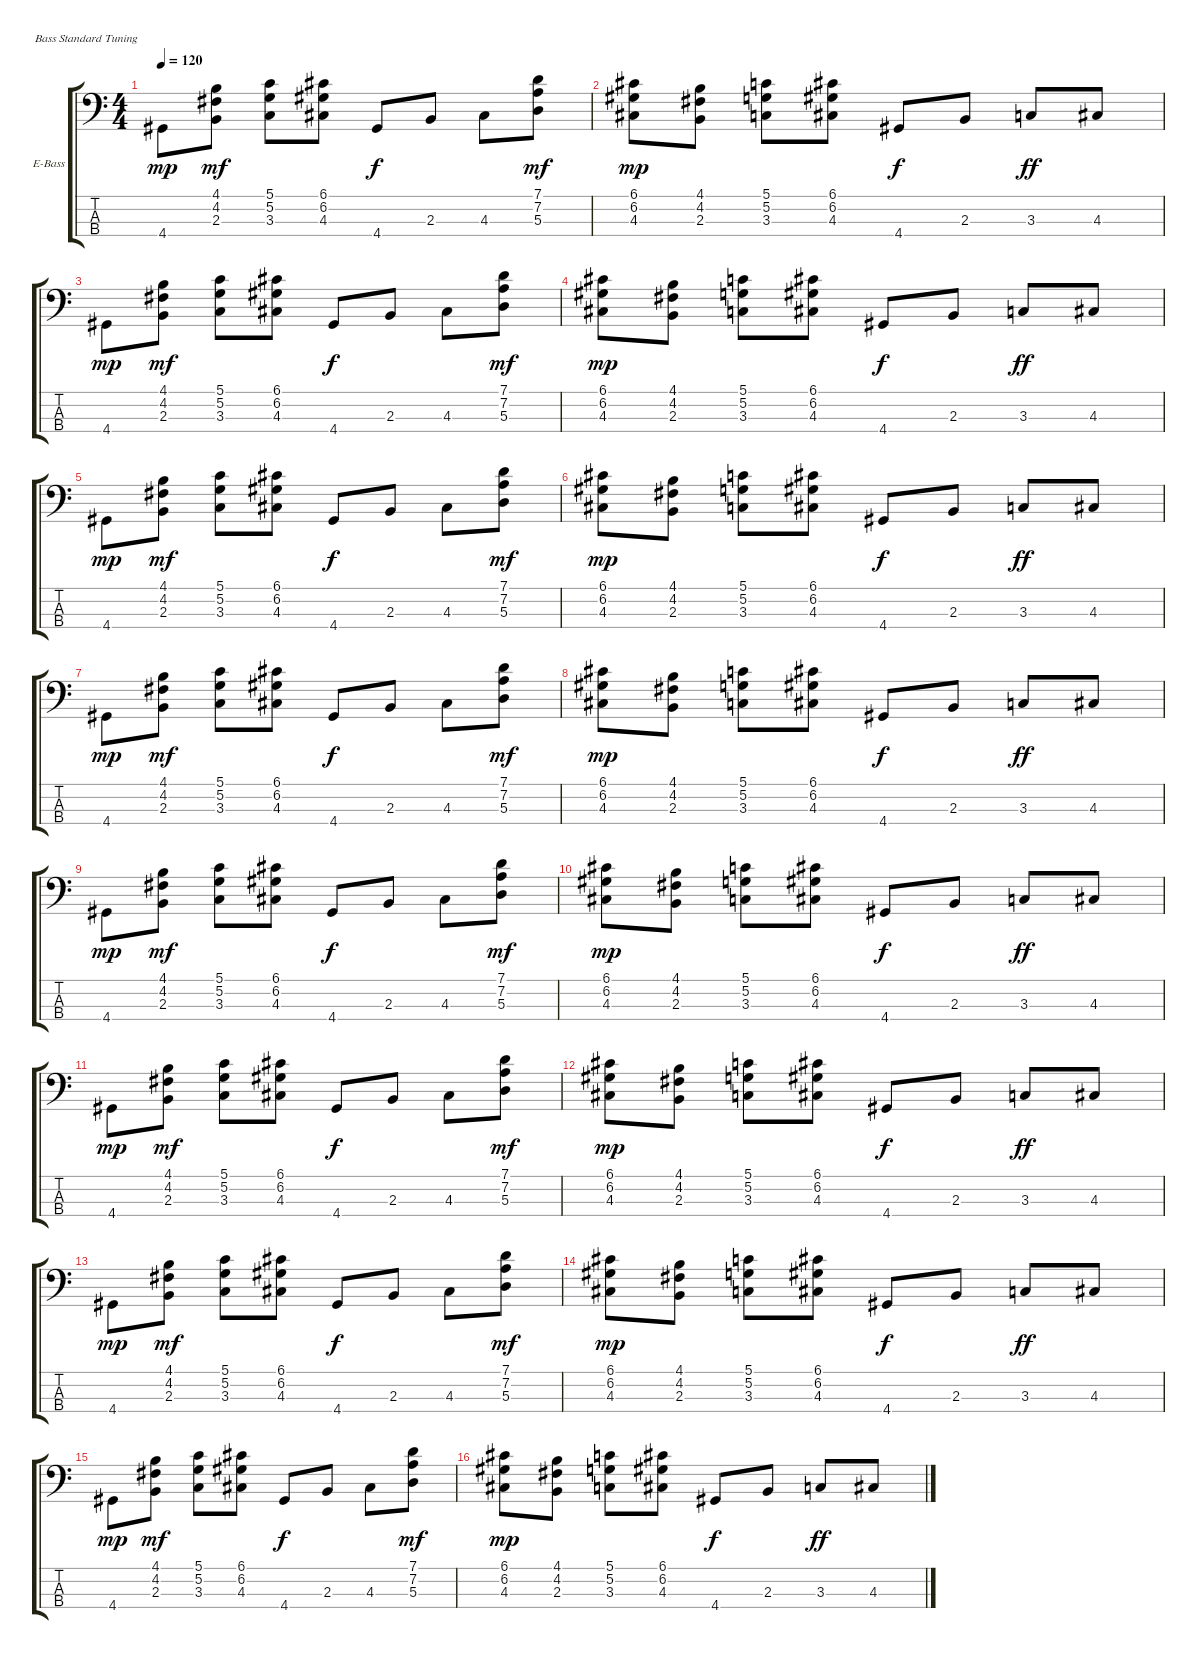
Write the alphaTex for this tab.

\bracketExtendMode groupsimilarinstruments
\firstSystemTrackNameOrientation horizontal
\otherSystemsTrackNameOrientation horizontal
\track ("Bass" "E-Bass") {instrument slapbass1}
\staff {score tabs}
\tuning (G2 D2 A1 E1)
\ts (4 4)
\tempo 120
\clef f4
\ks c
4.4.8{dy mp} (4.1 4.2 2.3).8{dy mf} (5.1 5.2 3.3).8 (6.1 6.2 4.3).8 4.4.8{dy f} 2.3.8 4.3.8 (7.1 7.2 5.3).8{dy mf} |
(6.1 6.2 4.3).8{dy mp} (4.1 4.2 2.3).8 (5.1 5.2 3.3).8 (6.1 6.2 4.3).8 4.4.8{dy f} 2.3.8 3.3.8{dy ff} 4.3.8 |
4.4.8{dy mp} (4.1 4.2 2.3).8{dy mf} (5.1 5.2 3.3).8 (6.1 6.2 4.3).8 4.4.8{dy f} 2.3.8 4.3.8 (7.1 7.2 5.3).8{dy mf} |
(6.1 6.2 4.3).8{dy mp} (4.1 4.2 2.3).8 (5.1 5.2 3.3).8 (6.1 6.2 4.3).8 4.4.8{dy f} 2.3.8 3.3.8{dy ff} 4.3.8 |
4.4.8{dy mp} (4.1 4.2 2.3).8{dy mf} (5.1 5.2 3.3).8 (6.1 6.2 4.3).8 4.4.8{dy f} 2.3.8 4.3.8 (7.1 7.2 5.3).8{dy mf} |
(6.1 6.2 4.3).8{dy mp} (4.1 4.2 2.3).8 (5.1 5.2 3.3).8 (6.1 6.2 4.3).8 4.4.8{dy f} 2.3.8 3.3.8{dy ff} 4.3.8 |
4.4.8{dy mp} (4.1 4.2 2.3).8{dy mf} (5.1 5.2 3.3).8 (6.1 6.2 4.3).8 4.4.8{dy f} 2.3.8 4.3.8 (7.1 7.2 5.3).8{dy mf} |
(6.1 6.2 4.3).8{dy mp} (4.1 4.2 2.3).8 (5.1 5.2 3.3).8 (6.1 6.2 4.3).8 4.4.8{dy f} 2.3.8 3.3.8{dy ff} 4.3.8 |
4.4.8{dy mp} (4.1 4.2 2.3).8{dy mf} (5.1 5.2 3.3).8 (6.1 6.2 4.3).8 4.4.8{dy f} 2.3.8 4.3.8 (7.1 7.2 5.3).8{dy mf} |
(6.1 6.2 4.3).8{dy mp} (4.1 4.2 2.3).8 (5.1 5.2 3.3).8 (6.1 6.2 4.3).8 4.4.8{dy f} 2.3.8 3.3.8{dy ff} 4.3.8 |
4.4.8{dy mp} (4.1 4.2 2.3).8{dy mf} (5.1 5.2 3.3).8 (6.1 6.2 4.3).8 4.4.8{dy f} 2.3.8 4.3.8 (7.1 7.2 5.3).8{dy mf} |
(6.1 6.2 4.3).8{dy mp} (4.1 4.2 2.3).8 (5.1 5.2 3.3).8 (6.1 6.2 4.3).8 4.4.8{dy f} 2.3.8 3.3.8{dy ff} 4.3.8 |
4.4.8{dy mp} (4.1 4.2 2.3).8{dy mf} (5.1 5.2 3.3).8 (6.1 6.2 4.3).8 4.4.8{dy f} 2.3.8 4.3.8 (7.1 7.2 5.3).8{dy mf} |
(6.1 6.2 4.3).8{dy mp} (4.1 4.2 2.3).8 (5.1 5.2 3.3).8 (6.1 6.2 4.3).8 4.4.8{dy f} 2.3.8 3.3.8{dy ff} 4.3.8 |
4.4.8{dy mp} (4.1 4.2 2.3).8{dy mf} (5.1 5.2 3.3).8 (6.1 6.2 4.3).8 4.4.8{dy f} 2.3.8 4.3.8 (7.1 7.2 5.3).8{dy mf} |
(6.1 6.2 4.3).8{dy mp} (4.1 4.2 2.3).8 (5.1 5.2 3.3).8 (6.1 6.2 4.3).8 4.4.8{dy f} 2.3.8 3.3.8{dy ff} 4.3.8
